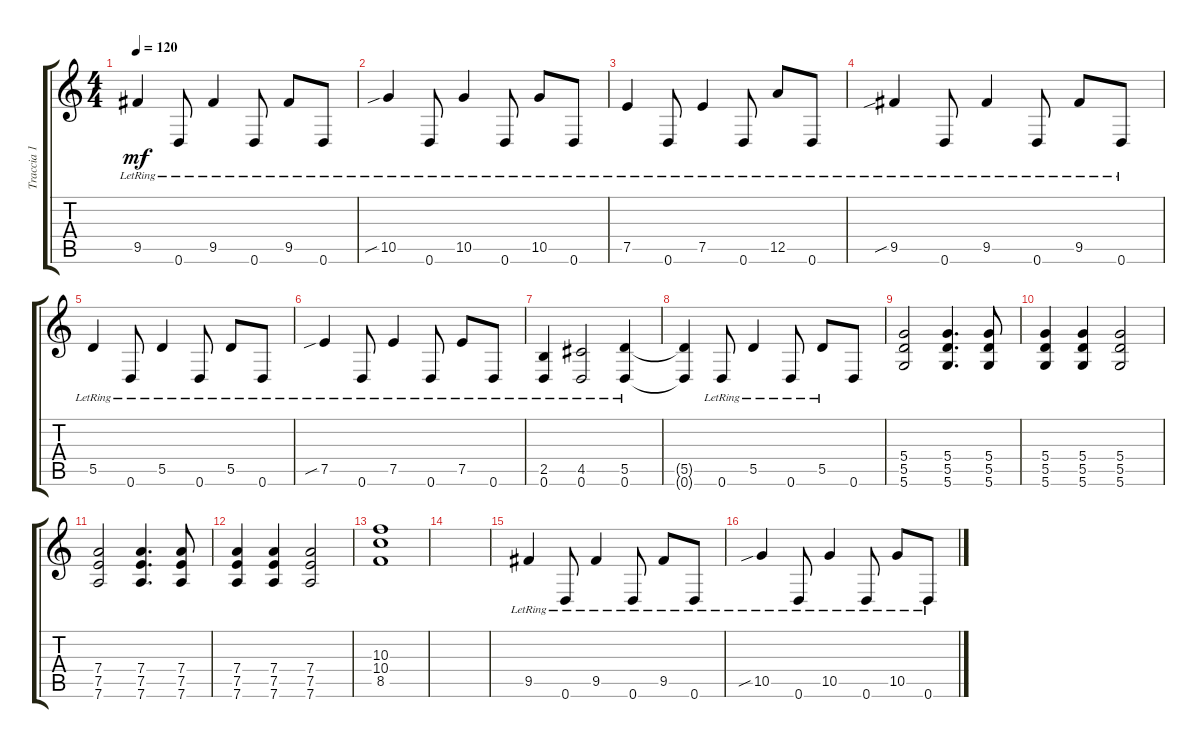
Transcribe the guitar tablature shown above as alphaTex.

\track ("Traccia 1" "Traccia 1") {instrument overdrivenguitar}
\staff {score tabs}
\tuning (E4 B3 G3 D3 A2 D2) {hide}
\ts (4 4)
\tempo 120
\clef g2
\ks c
9.5{lr}.4{dy mf} 0.6{lr}.8 9.5{lr}.4 0.6{lr}.8 9.5{lr}.8 0.6{lr}.8 |
10.5{sib lr}.4 0.6{lr}.8 10.5{lr}.4 0.6{lr}.8 10.5{lr}.8 0.6{lr}.8 |
7.5{lr}.4 0.6{lr}.8 7.5{lr}.4 0.6{lr}.8 12.5{lr}.8 0.6{lr}.8 |
9.5{sib lr}.4 0.6{lr}.8 9.5{lr}.4 0.6{lr}.8 9.5{lr}.8 0.6{lr}.8 |
5.5{lr}.4 0.6{lr}.8 5.5{lr}.4 0.6{lr}.8 5.5{lr}.8 0.6{lr}.8 |
7.5{sib lr}.4 0.6{lr}.8 7.5{lr}.4 0.6{lr}.8 7.5{lr}.8 0.6{lr}.8 |
(2.5{lr} 0.6{lr}).4 (4.5{lr} 0.6{lr}).2 (5.5{lr} 0.6{lr}).4 |
(5.5{t} 0.6{t}).4 0.6{lr}.8 5.5{lr}.4 0.6{lr}.8 5.5{lr}.8 0.6.8 |
(5.4 5.5 5.6).2 (5.4 5.5 5.6).4{d} (5.4 5.5 5.6).8 |
(5.4 5.5 5.6).4 (5.4 5.5 5.6).4 (5.4 5.5 5.6).2 |
(7.4 7.5 7.6).2 (7.4 7.5 7.6).4{d} (7.4 7.5 7.6).8 |
(7.4 7.5 7.6).4 (7.4 7.5 7.6).4 (7.4 7.5 7.6).2 |
(10.3 10.4 8.5).1 |
|
9.5{lr}.4 0.6{lr}.8 9.5{lr}.4 0.6{lr}.8 9.5{lr}.8 0.6{lr}.8 |
10.5{sib lr}.4 0.6{lr}.8 10.5{lr}.4 0.6{lr}.8 10.5{lr}.8 0.6{lr}.8
